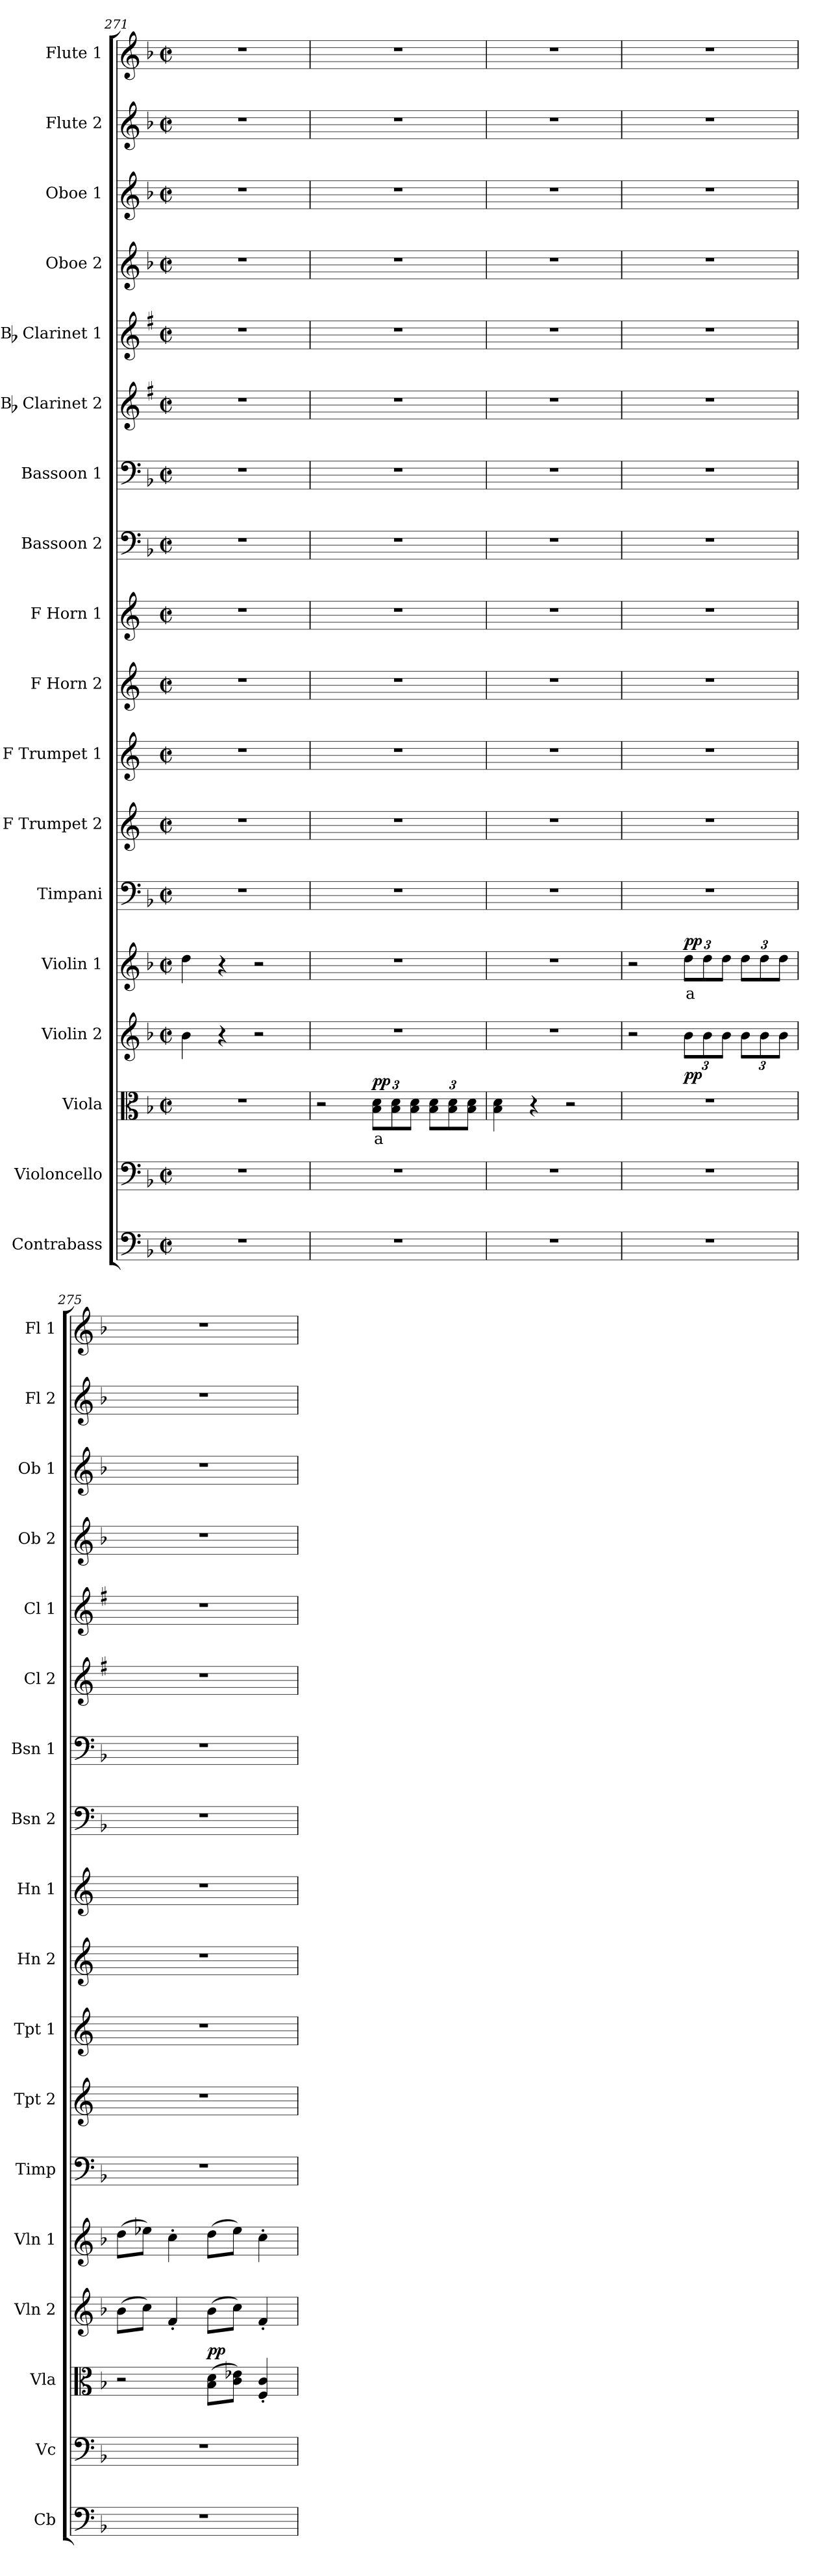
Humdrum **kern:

**kern	**kern	**kern	**text	**dynam	**kern	**dynam	**kern	**text	**dynam	**kern	**kern	**kern	**kern	**kern	**kern	**kern	**kern	**kern	**kern	**kern	**kern	**kern
*part18	*part17	*part16	*part16	*part16	*part15	*part15	*part14	*part14	*part14	*part13	*part12	*part11	*part10	*part9	*part8	*part7	*part6	*part5	*part4	*part3	*part2	*part1
*staff18	*staff17	*staff16	*staff16	*staff16	*staff15	*staff15	*staff14	*staff14	*staff14	*staff13	*staff12	*staff11	*staff10	*staff9	*staff8	*staff7	*staff6	*staff5	*staff4	*staff3	*staff2	*staff1
*I"Contrabass	*I"Violoncello	*I"Viola	*	*	*I"Violin 2	*	*I"Violin 1	*	*	*I"Timpani	*I"F Trumpet 2	*I"F Trumpet 1	*I"F Horn 2	*I"F Horn 1	*I"Bassoon 2	*I"Bassoon 1	*I"Bb Clarinet 2	*I"Bb Clarinet 1	*I"Oboe 2	*I"Oboe 1	*I"Flute 2	*I"Flute 1
*I'Cb	*I'Vc	*I'Vla	*	*	*I'Vln 2	*	*I'Vln 1	*	*	*I'Timp	*I'Tpt 2	*I'Tpt 1	*I'Hn 2	*I'Hn 1	*I'Bsn 2	*I'Bsn 1	*I'Cl 2	*I'Cl 1	*I'Ob 2	*I'Ob 1	*I'Fl 2	*I'Fl 1
*clefF4	*clefF4	*clefC3	*	*	*clefG2	*	*clefG2	*	*	*clefF4	*clefG2	*clefG2	*clefG2	*clefG2	*clefF4	*clefF4	*clefG2	*clefG2	*clefG2	*clefG2	*clefG2	*clefG2
*ITrd7c12	*	*	*	*	*	*	*	*	*	*	*ITrd-3c-5	*ITrd-3c-5	*ITrd4c7	*ITrd4c7	*	*	*ITrd1c2	*ITrd1c2	*	*	*	*
*k[b-]	*k[b-]	*k[b-]	*	*	*k[b-]	*	*k[b-]	*	*	*k[b-]	*k[b-]	*k[b-]	*k[b-]	*k[b-]	*k[b-]	*k[b-]	*k[b-]	*k[b-]	*k[b-]	*k[b-]	*k[b-]	*k[b-]
*M2/2	*M2/2	*M2/2	*	*	*M2/2	*	*M2/2	*	*	*M2/2	*M2/2	*M2/2	*M2/2	*M2/2	*M2/2	*M2/2	*M2/2	*M2/2	*M2/2	*M2/2	*M2/2	*M2/2
*met(c|)	*met(c|)	*met(c|)	*	*	*met(c|)	*	*met(c|)	*	*	*met(c|)	*met(c|)	*met(c|)	*met(c|)	*met(c|)	*met(c|)	*met(c|)	*met(c|)	*met(c|)	*met(c|)	*met(c|)	*met(c|)	*met(c|)
=271	=271	=271	=271	=271	=271	=271	=271	=271	=271	=271	=271	=271	=271	=271	=271	=271	=271	=271	=271	=271	=271	=271
1r	1r	1r	.	.	4b-\	.	4dd\	.	.	1r	1r	1r	1r	1r	1r	1r	1r	1r	1r	1r	1r	1r
.	.	.	.	.	4r	.	4r	.	.	.	.	.	.	.	.	.	.	.	.	.	.	.
.	.	.	.	.	2r	.	2r	.	.	.	.	.	.	.	.	.	.	.	.	.	.	.
=272	=272	=272	=272	=272	=272	=272	=272	=272	=272	=272	=272	=272	=272	=272	=272	=272	=272	=272	=272	=272	=272	=272
1r	1r	2r	.	.	1r	.	1r	.	.	1r	1r	1r	1r	1r	1r	1r	1r	1r	1r	1r	1r	1r
*	*	*Xbrackettup	*	*	*	*	*	*	*	*	*	*	*	*	*	*	*	*	*	*	*	*
!	!	!	!LO:LY:b:color=#FF0000	!LO:DY:b	!	!	!	!	!	!	!	!	!	!	!	!	!	!	!	!	!	!
.	.	12B-\ 12d\L	a	pp	.	.	.	.	.	.	.	.	.	.	.	.	.	.	.	.	.	.
.	.	12B-\ 12d\	.	.	.	.	.	.	.	.	.	.	.	.	.	.	.	.	.	.	.	.
.	.	12B-\ 12d\J	.	.	.	.	.	.	.	.	.	.	.	.	.	.	.	.	.	.	.	.
.	.	12B-\ 12d\L	.	.	.	.	.	.	.	.	.	.	.	.	.	.	.	.	.	.	.	.
.	.	12B-\ 12d\	.	.	.	.	.	.	.	.	.	.	.	.	.	.	.	.	.	.	.	.
.	.	12B-\ 12d\J	.	.	.	.	.	.	.	.	.	.	.	.	.	.	.	.	.	.	.	.
=273	=273	=273	=273	=273	=273	=273	=273	=273	=273	=273	=273	=273	=273	=273	=273	=273	=273	=273	=273	=273	=273	=273
1r	1r	4B-\ 4d\	.	.	1r	.	1r	.	.	1r	1r	1r	1r	1r	1r	1r	1r	1r	1r	1r	1r	1r
.	.	4r	.	.	.	.	.	.	.	.	.	.	.	.	.	.	.	.	.	.	.	.
.	.	2r	.	.	.	.	.	.	.	.	.	.	.	.	.	.	.	.	.	.	.	.
=274	=274	=274	=274	=274	=274	=274	=274	=274	=274	=274	=274	=274	=274	=274	=274	=274	=274	=274	=274	=274	=274	=274
1r	1r	1r	.	.	2r	.	2r	.	.	1r	1r	1r	1r	1r	1r	1r	1r	1r	1r	1r	1r	1r
*	*	*	*	*	*Xbrackettup	*	*Xbrackettup	*	*	*	*	*	*	*	*	*	*	*	*	*	*	*
!	!	!	!	!	!	!LO:DY:b	!	!LO:LY:b:color=#FF0000	!LO:DY:b	!	!	!	!	!	!	!	!	!	!	!	!	!
.	.	.	.	.	12b-\L	pp	12dd\L	a	pp	.	.	.	.	.	.	.	.	.	.	.	.	.
.	.	.	.	.	12b-\	.	12dd\	.	.	.	.	.	.	.	.	.	.	.	.	.	.	.
.	.	.	.	.	12b-\J	.	12dd\J	.	.	.	.	.	.	.	.	.	.	.	.	.	.	.
.	.	.	.	.	12b-\L	.	12dd\L	.	.	.	.	.	.	.	.	.	.	.	.	.	.	.
.	.	.	.	.	12b-\	.	12dd\	.	.	.	.	.	.	.	.	.	.	.	.	.	.	.
.	.	.	.	.	12b-\J	.	12dd\J	.	.	.	.	.	.	.	.	.	.	.	.	.	.	.
=275	=275	=275	=275	=275	=275	=275	=275	=275	=275	=275	=275	=275	=275	=275	=275	=275	=275	=275	=275	=275	=275	=275
1r	1r	2r	.	.	(8b-\L	.	(8dd\L	.	.	1r	1r	1r	1r	1r	1r	1r	1r	1r	1r	1r	1r	1r
.	.	.	.	.	8cc\J)	.	8ee-X\J)	.	.	.	.	.	.	.	.	.	.	.	.	.	.	.
.	.	.	.	.	4f'/	.	4cc'\	.	.	.	.	.	.	.	.	.	.	.	.	.	.	.
!	!	!	!	!LO:DY:b	!	!	!	!	!	!	!	!	!	!	!	!	!	!	!	!	!	!
.	.	(8B-\ 8d\L	.	pp	(8b-\L	.	(8dd\L	.	.	.	.	.	.	.	.	.	.	.	.	.	.	.
.	.	8c\ 8e-X\J)	.	.	8cc\J)	.	8ee-\J)	.	.	.	.	.	.	.	.	.	.	.	.	.	.	.
.	.	4F/' 4c/'	.	.	4f'/	.	4cc'\	.	.	.	.	.	.	.	.	.	.	.	.	.	.	.
=	=	=	=	=	=	=	=	=	=	=	=	=	=	=	=	=	=	=	=	=	=	=
*-	*-	*-	*-	*-	*-	*-	*-	*-	*-	*-	*-	*-	*-	*-	*-	*-	*-	*-	*-	*-	*-	*-
